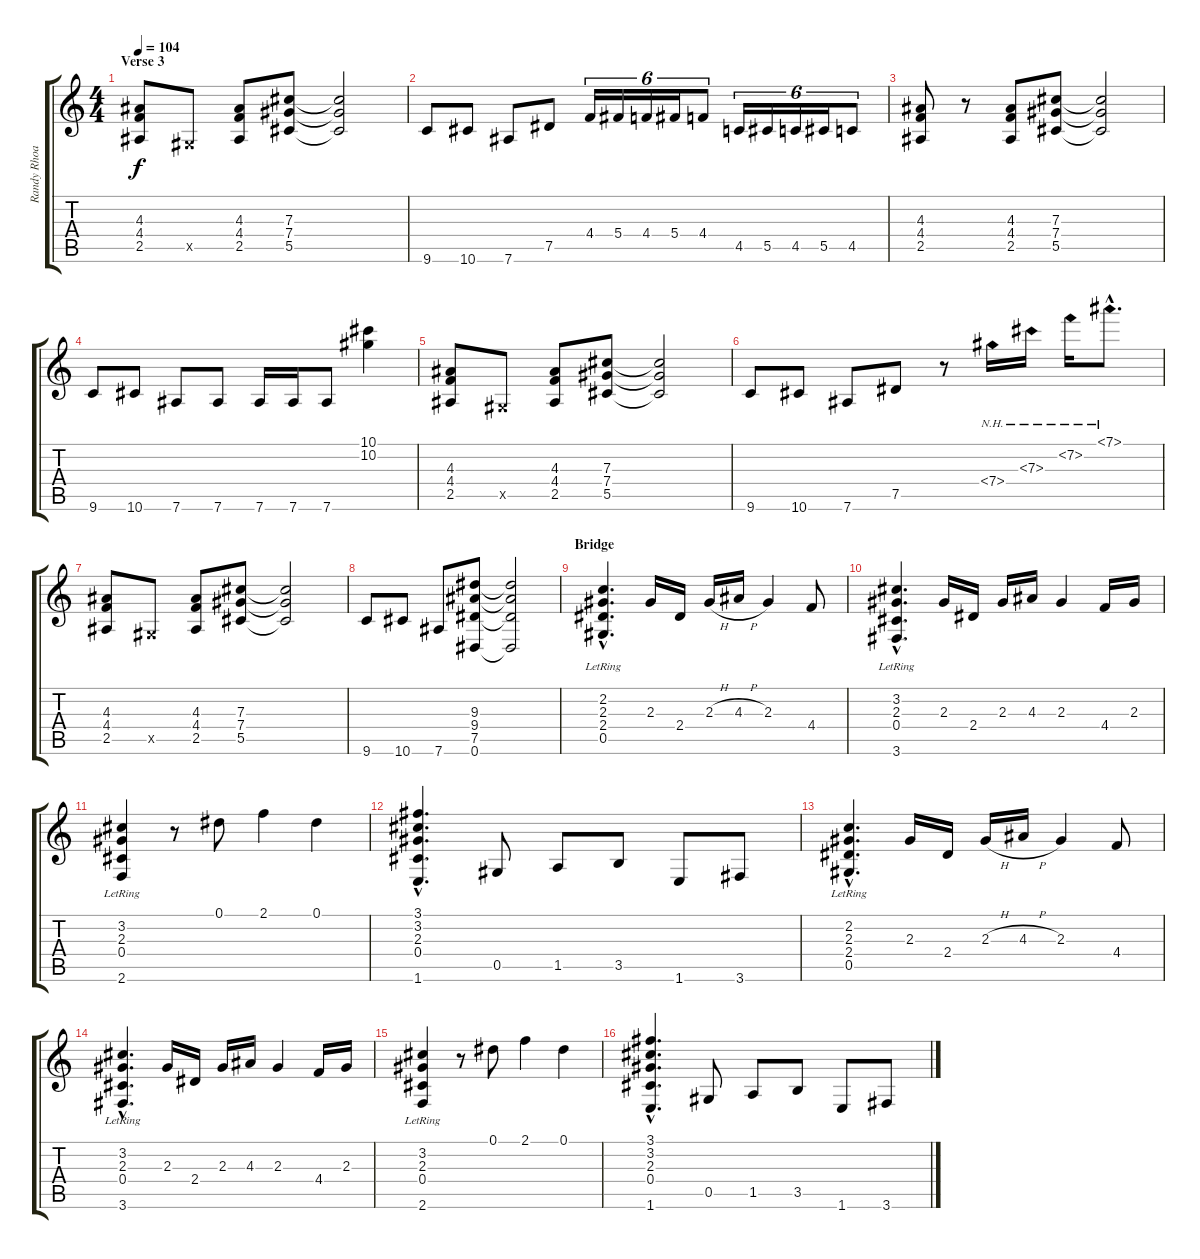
\track ("Randy Rhoads (Secondary)" "Randy Rhoa") {instrument overdrivenguitar}
\staff {score tabs}
\tuning (Eb4 Bb3 Gb3 Db3 Ab2 Eb2) {hide}
\ts (4 4)
\section ("" "Verse 3")
\tempo 104
\clef g2
\ks c
(4.3 4.4 2.5).8{dy f} 0.5{x}.8 (4.3 4.4 2.5).8 (7.3 7.4 5.5).8 (7.3{t} 7.4{t} 5.5{t}).2 |
9.6.8 10.6.8 7.6.8 7.5.8 4.4.16{tu (6 4)} 5.4.16{tu (6 4)} 4.4.16{tu (6 4)} 5.4.16{tu (6 4)} 4.4.8{tu (6 4)} 4.5.16{tu (6 4)} 5.5.16{tu (6 4)} 4.5.16{tu (6 4)} 5.5.16{tu (6 4)} 4.5.8{tu (6 4)} |
(4.3 4.4 2.5).8 r.8 (4.3 4.4 2.5).8 (7.3 7.4 5.5).8 (7.3{t} 7.4{t} 5.5{t}).2 |
9.6.8 10.6.8 7.6.8 7.6.8 7.6.16 7.6.16 7.6.8 (10.1 10.2).4 |
(4.3 4.4 2.5).8 0.5{x}.8 (4.3 4.4 2.5).8 (7.3 7.4 5.5).8 (7.3{t} 7.4{t} 5.5{t}).2 |
9.6.8 10.6.8 7.6.8 7.5.8 r.8 7.4{nh}.16 7.3{nh}.16 7.2{nh}.16 7.1{nh hac}.8{d} |
(4.3 4.4 2.5).8 0.5{x}.8 (4.3 4.4 2.5).8 (7.3 7.4 5.5).8 (7.3{t} 7.4{t} 5.5{t}).2 |
9.6.8 10.6.8 7.6.8 (9.3 9.4 7.5 0.6).8 (9.3{t} 9.4{t} 7.5{t} 0.6{t}).2 |
\section ("" "Bridge")
(2.2{hac lr} 2.3{hac lr} 2.4{hac lr} 0.5{hac lr}).4{d} 2.3.16 2.4.16 2.3{h}.16 4.3{h}.16 2.3.4 4.4.8 |
(3.2{hac lr} 2.3{hac lr} 0.4{hac lr} 3.6{hac lr}).4{d} 2.3.16 2.4.16 2.3.16 4.3.16 2.3.4 4.4.16 2.3.16 |
(3.2{lr} 2.3{lr} 0.4{lr} 2.6{lr}).4 r.8 0.1.8 2.1.4 0.1.4 |
(3.1{hac} 3.2{hac} 2.3{hac} 0.4{hac} 1.6{hac}).4{d} 0.5.8 1.5.8 3.5.8 1.6.8 3.6.8 |
(2.2{hac lr} 2.3{hac lr} 2.4{hac lr} 0.5{hac lr}).4{d} 2.3.16 2.4.16 2.3{h}.16 4.3{h}.16 2.3.4 4.4.8 |
(3.2{hac lr} 2.3{hac lr} 0.4{hac lr} 3.6{hac lr}).4{d} 2.3.16 2.4.16 2.3.16 4.3.16 2.3.4 4.4.16 2.3.16 |
(3.2{lr} 2.3{lr} 0.4{lr} 2.6{lr}).4 r.8 0.1.8 2.1.4 0.1.4 |
(3.1{hac} 3.2{hac} 2.3{hac} 0.4{hac} 1.6{hac}).4{d} 0.5.8 1.5.8 3.5.8 1.6.8 3.6.8
